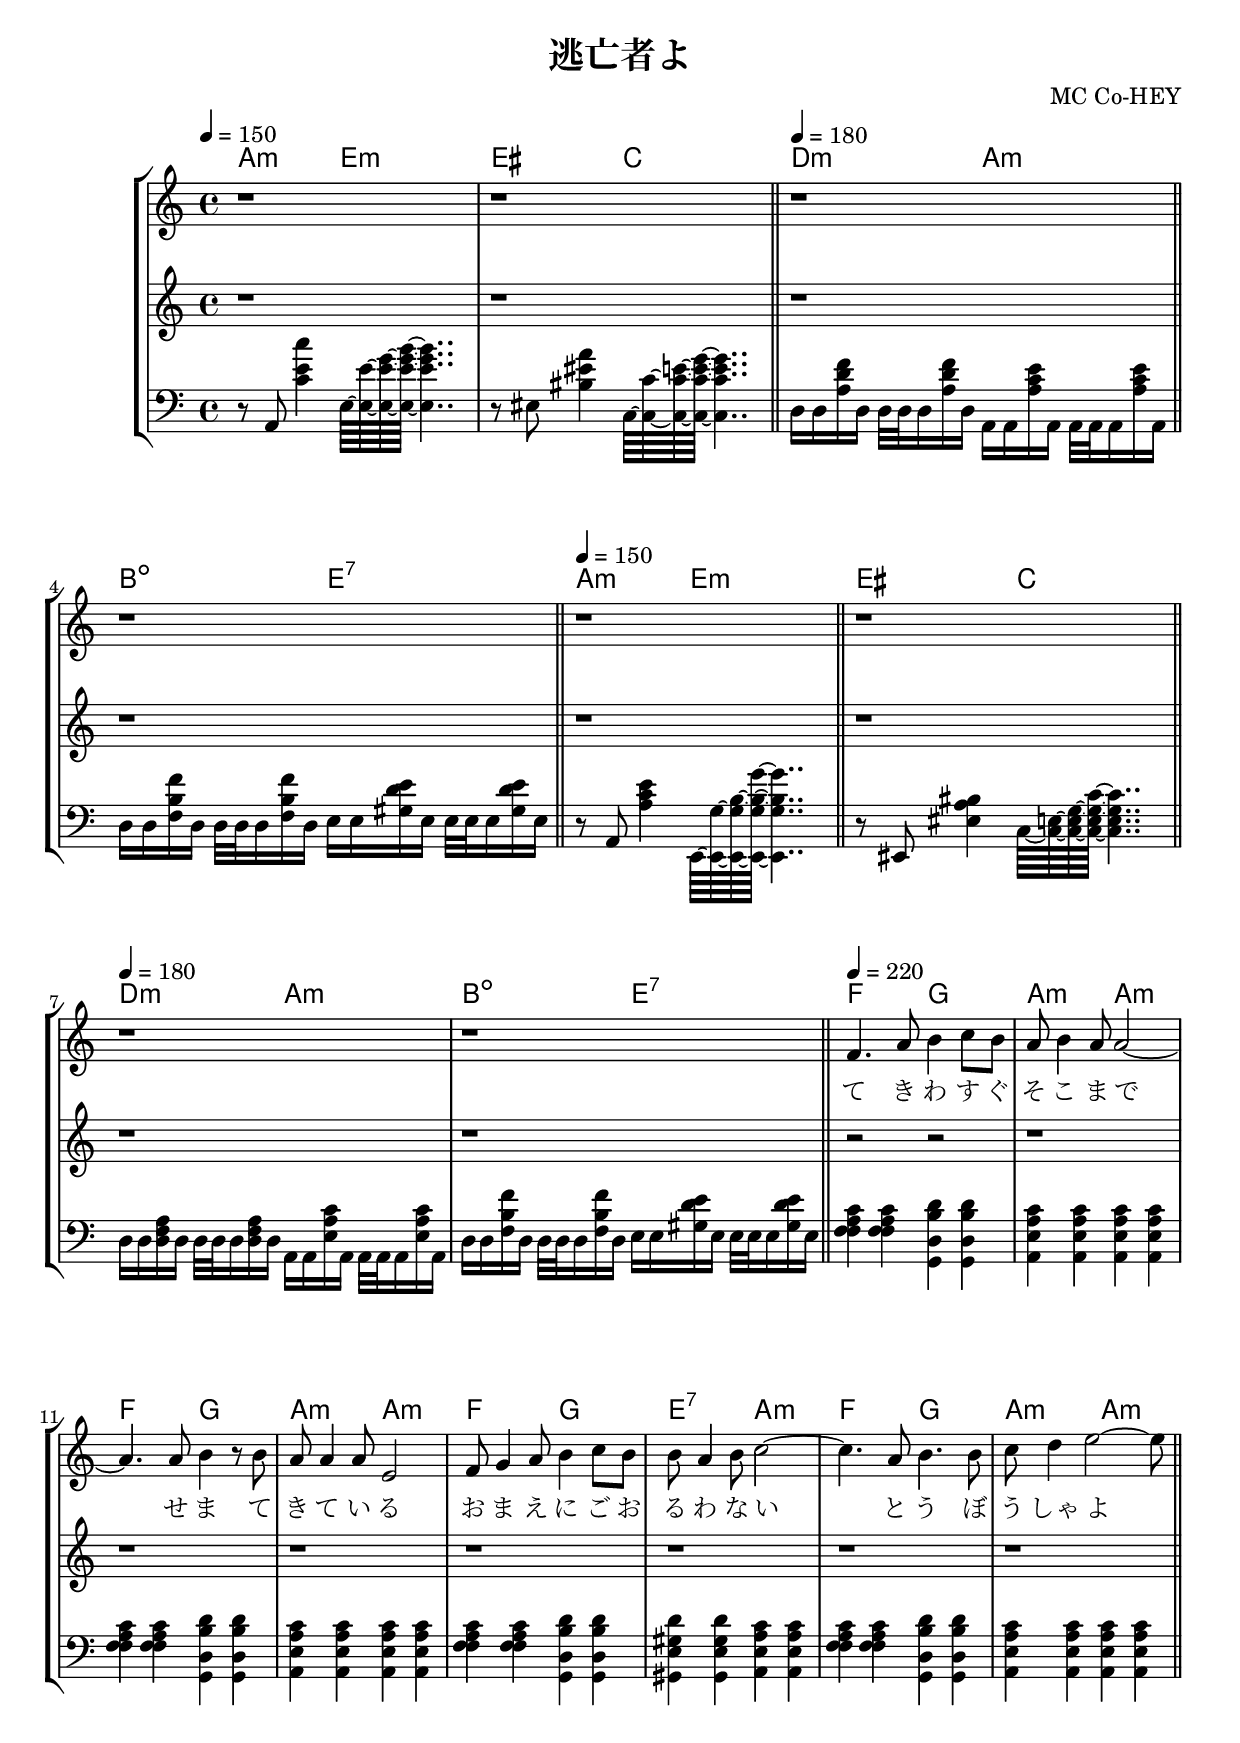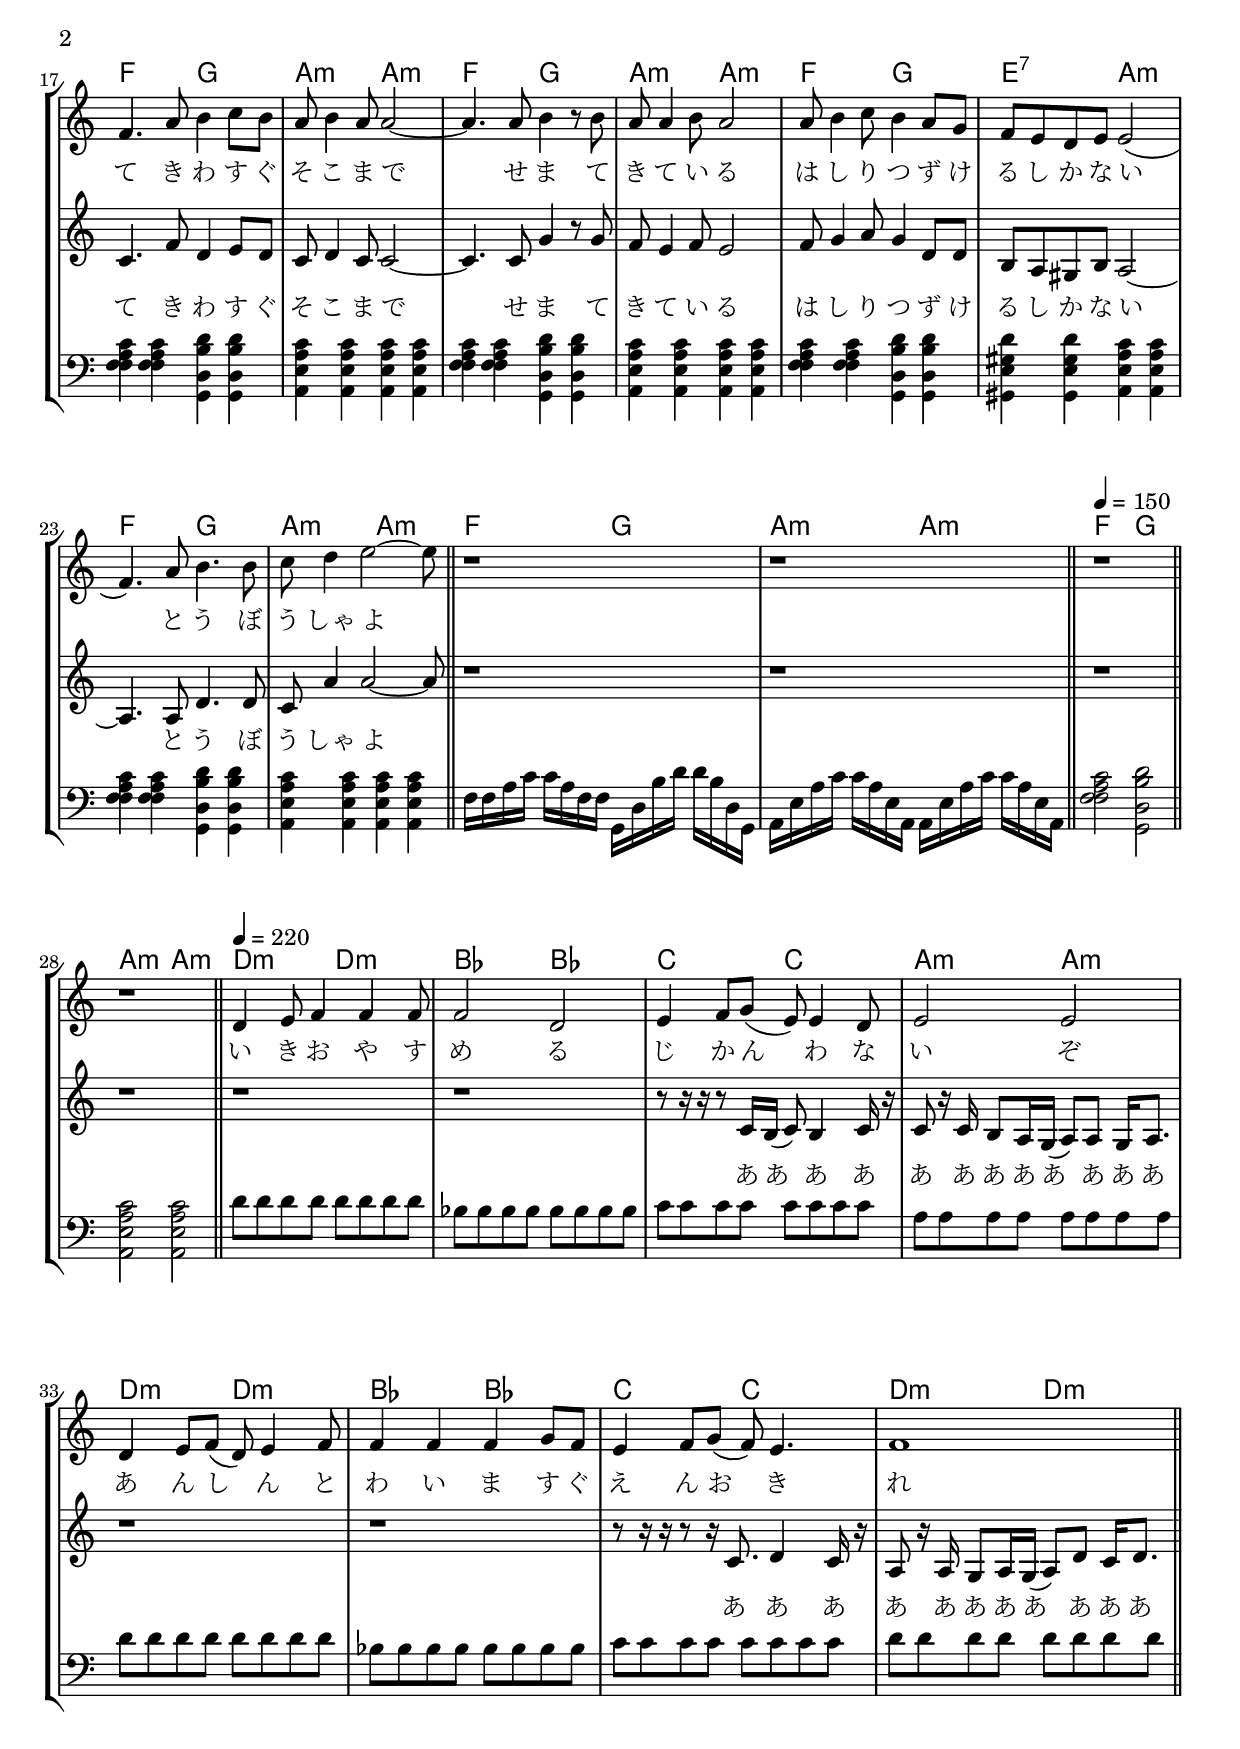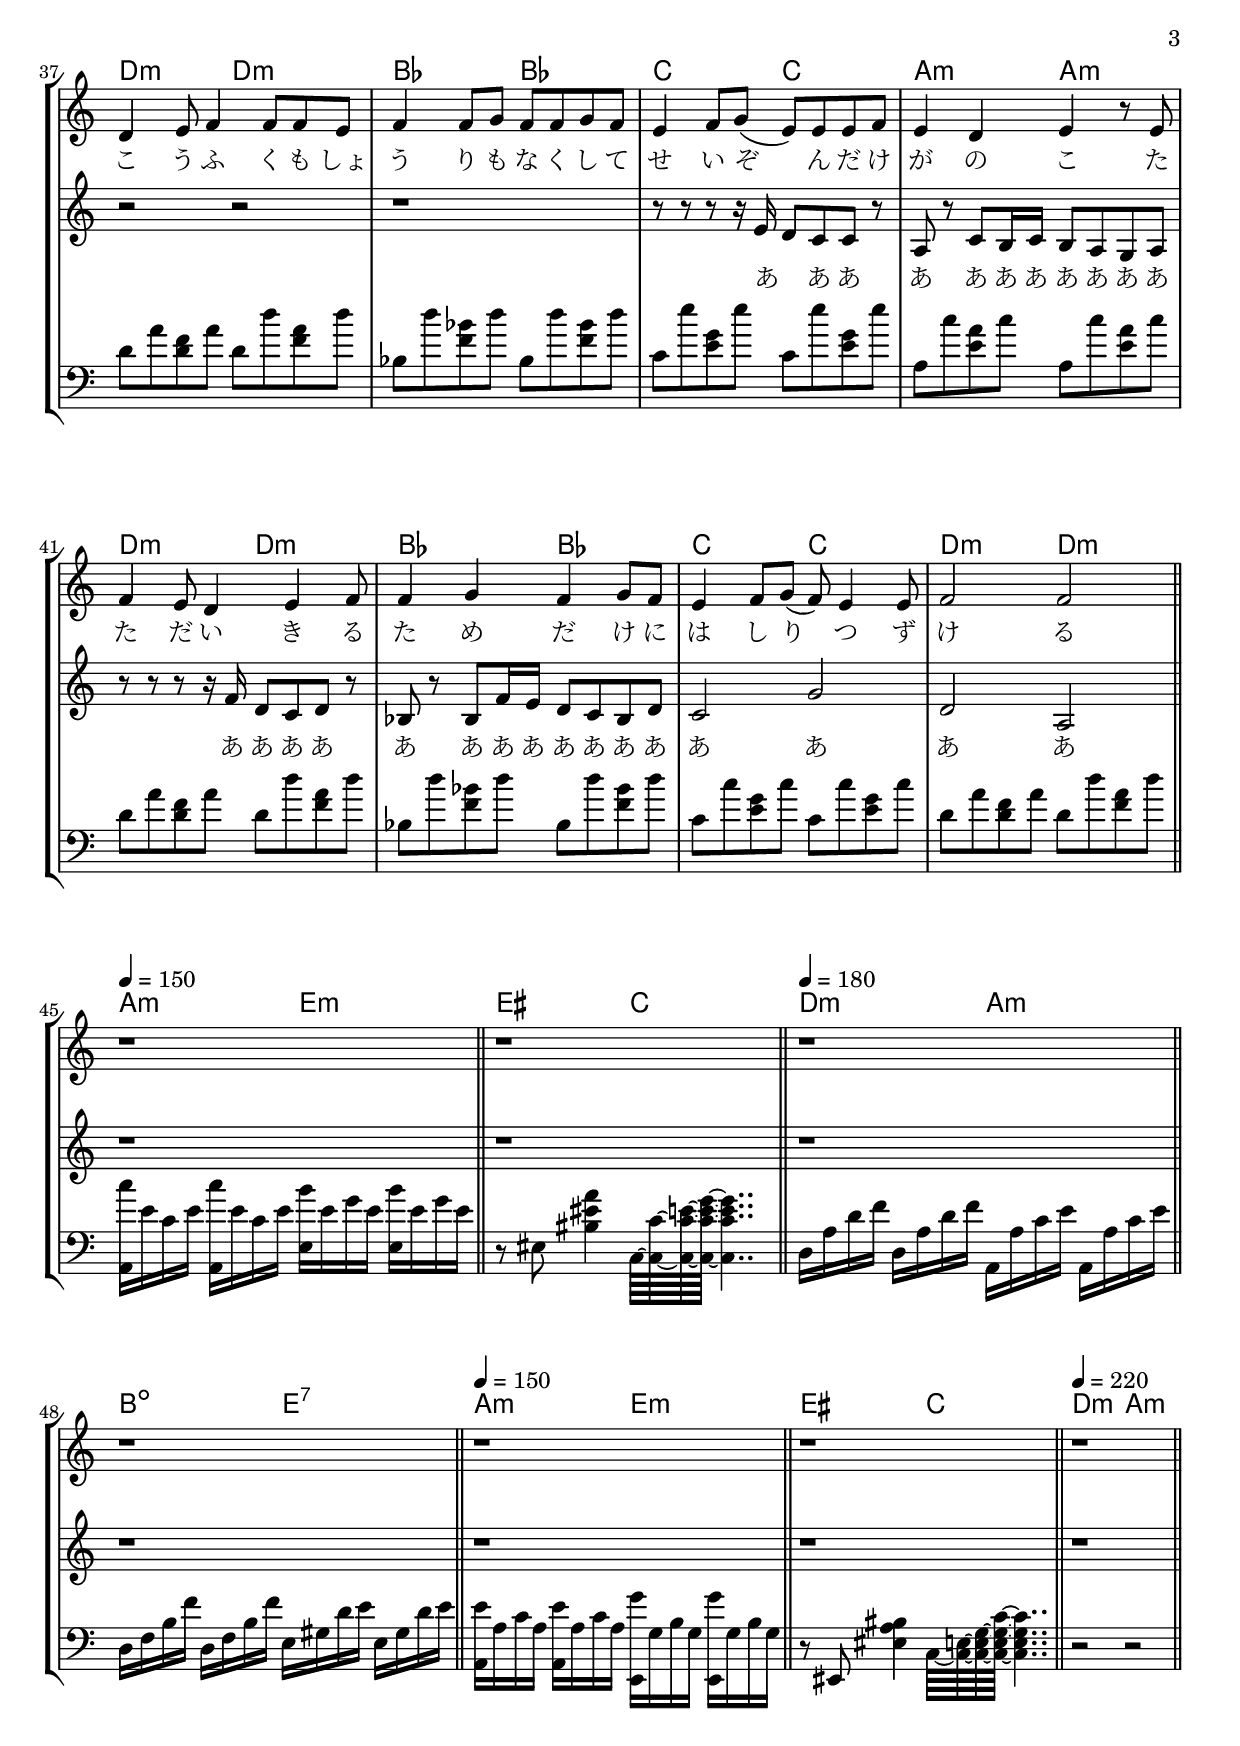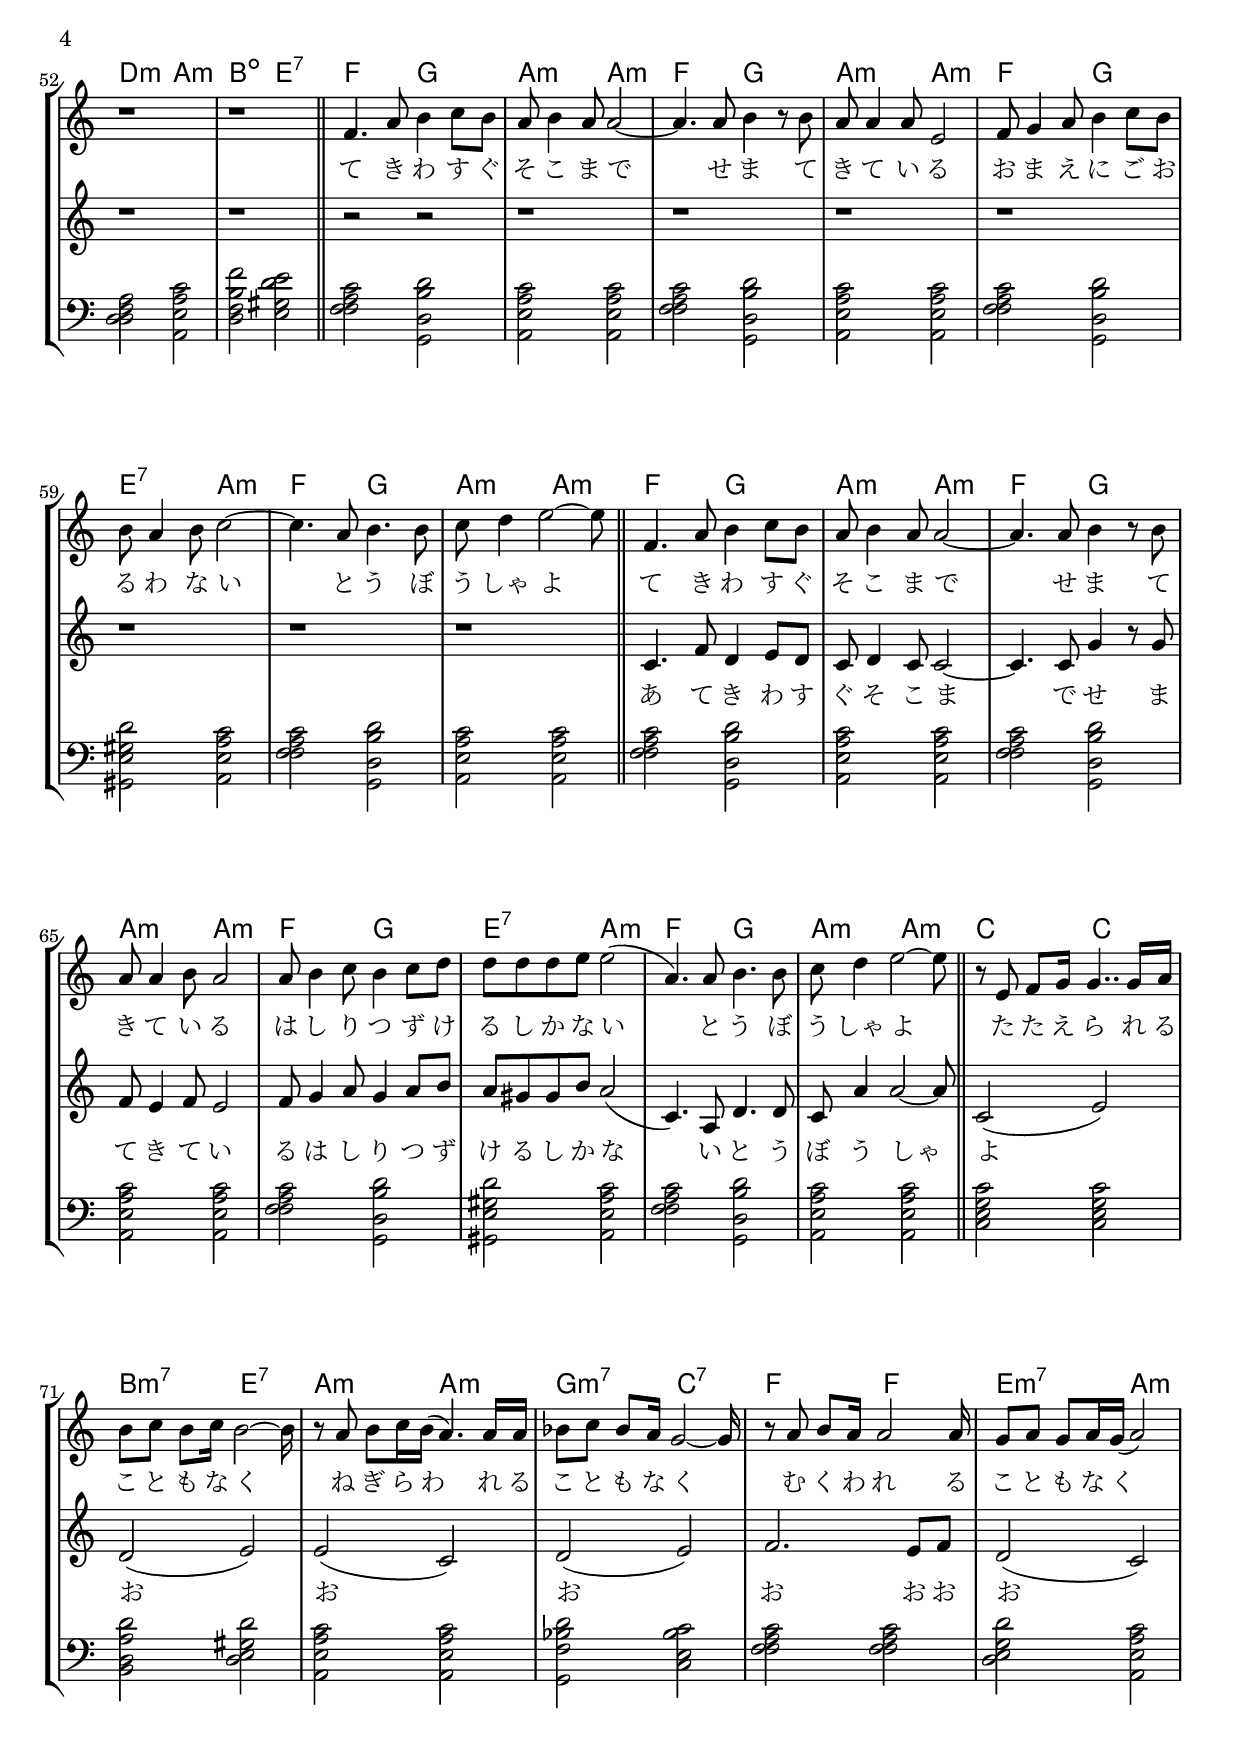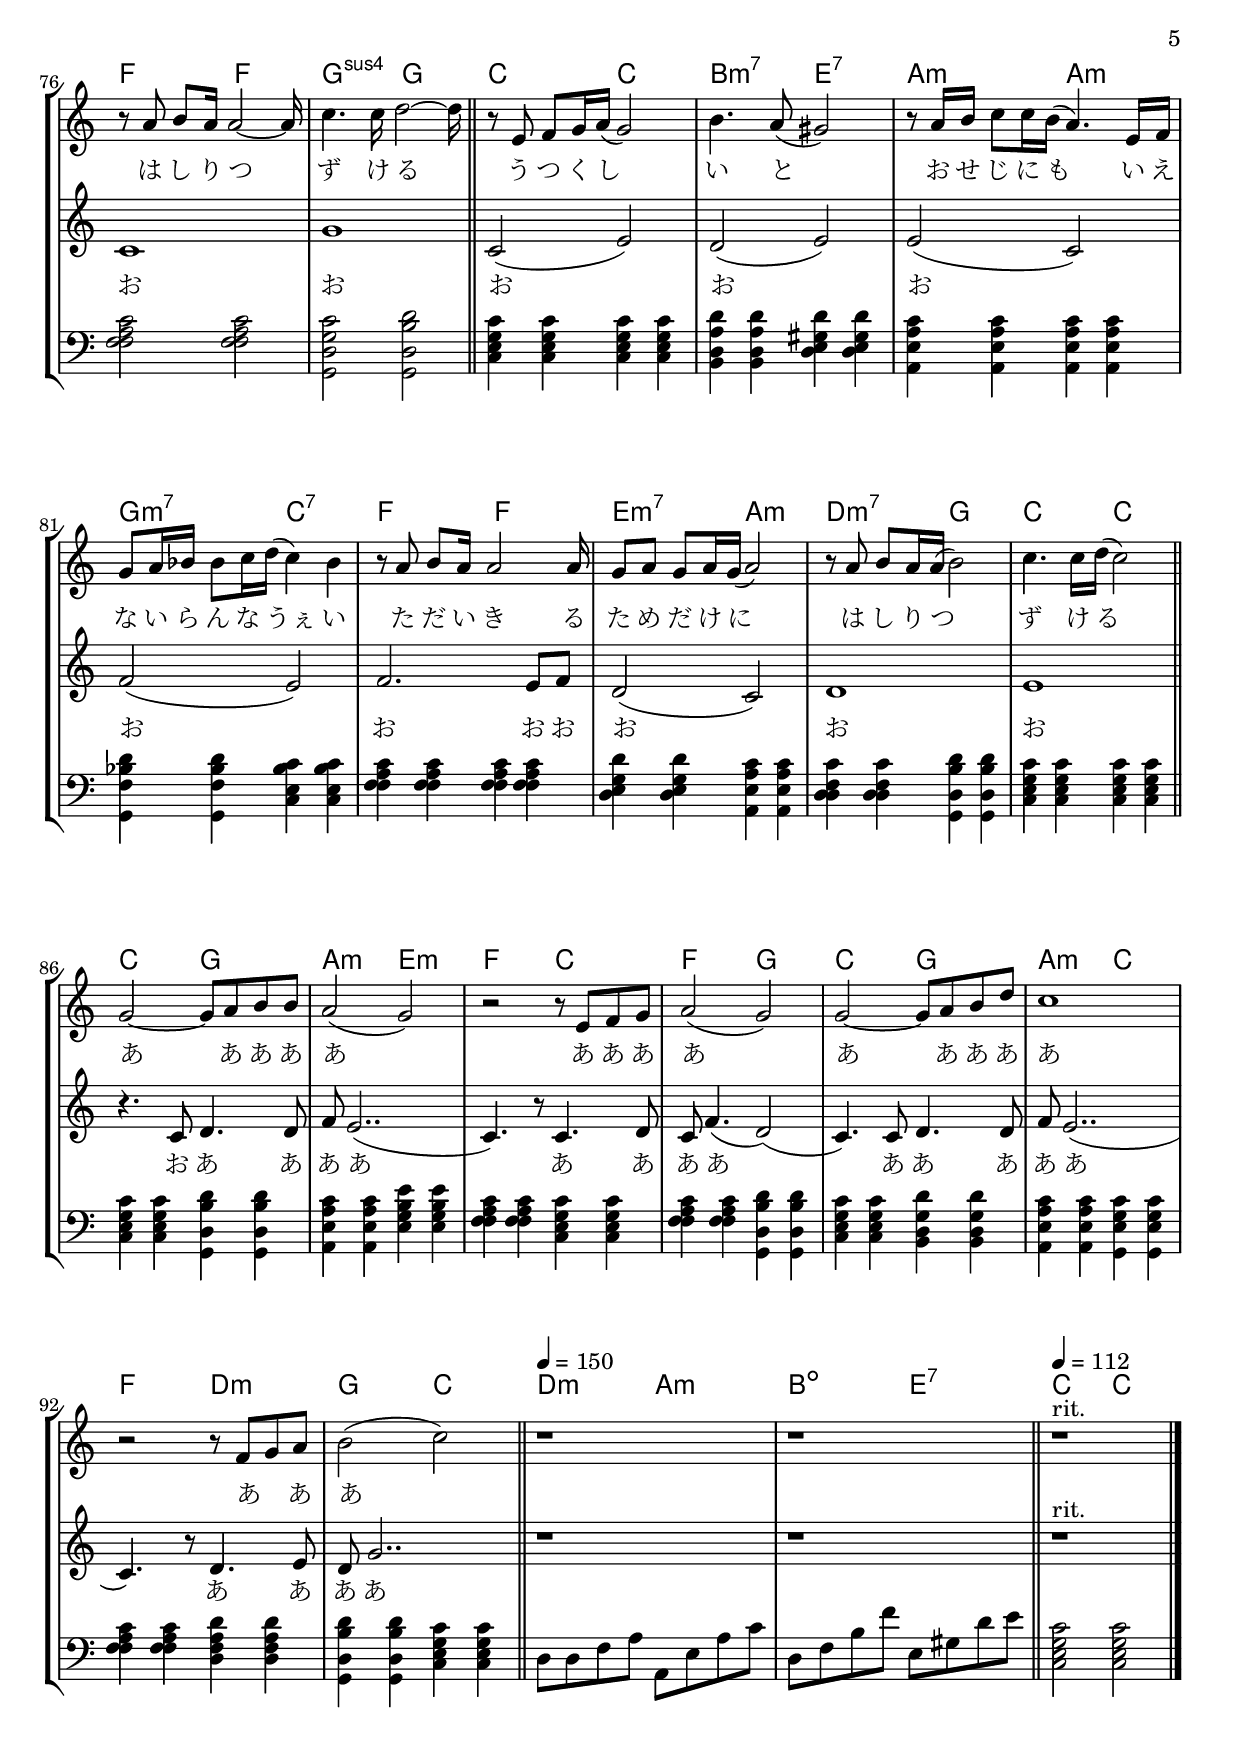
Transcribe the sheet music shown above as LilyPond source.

\version "2.12.1"

\header {
	title = \markup {逃亡者よ}
	composer = \markup \center-column {"MC Co-HEY"}
}

harmony = \chordmode {
	a2:m e:m eis c 

	d:m a:m 

	b:dim e:7 

	a:m e:m 

	eis c 

	d:m a:m b:dim e:7 

	f g a:m a:m f g a:m a:m f g e:7 a:m f g a:m a:m 

	f g a:m a:m f g a:m a:m f g e:7 a:m f g a:m a:m 

	f g a:m a:m 

	f g 

	a:m a:m 

	d:m d:m bes bes c c a:m a:m d:m d:m bes bes c c d:m d:m 

	d:m d:m bes bes c c a:m a:m d:m d:m bes bes c c d:m d:m 

	a:m e:m 

	eis c 

	d:m a:m 

	b:dim e:7 

	a:m e:m 

	eis c 

	d:m a:m 

	d:m a:m b:dim e:7 

	f g a:m a:m f g a:m a:m f g e:7 a:m f g a:m a:m 

	f g a:m a:m f g a:m a:m f g e:7 a:m f g a:m a:m 

	c c b:m7 e:7 a:m a:m g:min7 c:7 f f e:min7 a:m f f g:sus4 g 

	c c b:m7 e:7 a:m a:m g:min7 c:7 f f e:min7 a:m d:min7 g c c 

	c g a:m e:m f c f g c g a:m c f d:m g c 

	d:m a:m b:dim e:7 

	c c 
}

melody = {
	\key c \major
	\tempo 4 = 150
	r1 | r1   
	\tempo 4 = 180
	r1   
	r1   
	\tempo 4 = 150
	r1   
	r1   
	\tempo 4 = 180
	r1 | r1   
	\set Staff.midiInstrument = #"mmi0.38"
		\tempo 4 = 220
f'4.  a'8  b'4  c''8  b'8 
	a'8  b'4  a'8  a'2~ 
	a'4.  a'8  b'4  r8  b'8 
	a'8  a'4  a'8  e'2 
	f'8  g'4  a'8  b'4  c''8  b'8 
	b'8  a'4  b'8  c''2~ 
	c''4.  a'8  b'4.  b'8 
	c''8  d''4  e''2~e''8
	\set Staff.midiInstrument = #"mmi0.38"
	f'4.  a'8  b'4  c''8  b'8 
	a'8  b'4  a'8  a'2~ 
	a'4.  a'8  b'4  r8  b'8 
	a'8  a'4  b'8  a'2 
	a'8  b'4  c''8  b'4  a'8  g'8 
	f'8  e'8  d'8  e'8  e'2 
	(f'4.)  a'8  b'4.  b'8 
	c''8  d''4  e''2~e''8
	r1 | r1   
	\tempo 4 = 150
	r1   
	r1   
	\set Staff.midiInstrument = #"mmi0.38"
		\tempo 4 = 220
d'4  e'8  f'4  f'4  f'8 
	f'2  d'2 
	e'4  f'8  g'8  (e'8)  e'4  d'8 
	e'2  e'2 
	d'4  e'8  f'8  (d'8)  e'4  f'8 
	f'4  f'4  f'4  g'8  f'8 
	e'4  f'8  g'8  (f'8)  e'4. 
	f'1
	\set Staff.midiInstrument = #"mmi0.38"
	d'4  e'8  f'4  f'8  f'8  e'8 
	f'4  f'8  g'8  f'8  f'8  g'8  f'8 
	e'4  f'8  g'8  (e'8)  e'8  e'8  f'8 
	e'4  d'4  e'4  r8  e'8 
	f'4  e'8  d'4  e'4  f'8 
	f'4  g'4  f'4  g'8  f'8 
	e'4  f'8  g'8  (f'8)  e'4  e'8 
	f'2  f'2
	\tempo 4 = 150
	r1   
	r1   
	\tempo 4 = 180
	r1   
	r1   
	\tempo 4 = 150
	r1   
	r1   
	\tempo 4 = 220
	r1   
	r1 | r1   
	\set Staff.midiInstrument = #"mmi0.38"
	f'4.  a'8  b'4  c''8  b'8 
	a'8  b'4  a'8  a'2~ 
	a'4.  a'8  b'4  r8  b'8 
	a'8  a'4  a'8  e'2 
	f'8  g'4  a'8  b'4  c''8  b'8 
	b'8  a'4  b'8  c''2~ 
	c''4.  a'8  b'4.  b'8 
	c''8  d''4  e''2~e''8
	\set Staff.midiInstrument = #"mmi0.38"
	f'4.  a'8  b'4  c''8  b'8 
	a'8  b'4  a'8  a'2~ 
	a'4.  a'8  b'4  r8  b'8 
	a'8  a'4  b'8  a'2 
	a'8  b'4  c''8  b'4  c''8  d''8 
	d''8  d''8  d''8  e''8  e''2 
	(a'4.)  a'8  b'4.  b'8 
	c''8  d''4  e''2~e''8
	\set Staff.midiInstrument = #"mmi0.38"
	r8  e'8  f'8  g'16  g'4..  g'16  a'16 
	b'8  c''8  b'8  c''16  b'2~b'16 
	r8  a'8  b'8  c''16  b'16  (a'4.)  a'16  a'16 
	bes'8  c''8  bes'8  a'16  g'2~g'16 
	r8  a'8  b'8  a'16  a'2  a'16 
	g'8  a'8  g'8  a'16  g'16  (a'2) 
	r8  a'8  b'8  a'16  a'2~a'16 
	c''4.  c''16  d''2~d''16
	\set Staff.midiInstrument = #"mmi0.38"
	r8  e'8  f'8  g'16  a'16  (g'2) 
	b'4.  a'8  (gis'2) 
	r8  a'16  b'16  c''8  c''16  b'16  (a'4.)  e'16  f'16 
	g'8  a'16  bes'16  bes'8  c''16  d''16  (c''4)  bes'4 
	r8  a'8  b'8  a'16  a'2  a'16 
	g'8  a'8  g'8  a'16  g'16  (a'2) 
	r8  a'8  b'8  a'16  a'16  (b'2) 
	c''4.  c''16  d''16  (c''2)
	\set Staff.midiInstrument = #"Lead 1 (square)"
	g'2~g'8  a'8  b'8  b'8 
	a'2  (g'2) 
	r2  r8  e'8  f'8  g'8 
	a'2  (g'2) 
	g'2~g'8  a'8  b'8  d''8 
	c''1 
	r2~r8  f'8  g'8  a'8 
	b'2  (c''2)
	\tempo 4 = 150
	r1 | r1   
	\tempo 4 = 112
	r1^"rit." \bar "|."
}

words = \lyricmode {
	
	
	
	
	
	
	て  き  わ  す  ぐ  そ  こ  ま  で  せ  ま  て  き  て  い  る  お  ま  え  に  ご  お  る  わ  な  い  と  う  ぼ  う  しゃ  よ  
	て  き  わ  す  ぐ  そ  こ  ま  で  せ  ま  て  き  て  い  る  は  し  り  つ  ず  け  る  し  か  な  い  と  う  ぼ  う  しゃ  よ  
	
	
	
	い  き  お  や  す  め  る  じ  か  ん  わ  な  い  ぞ  あ  ん  し  ん  と  わ  い  ま  す  ぐ  え  ん  お  き  れ  
	こ  う  ふ  く  も  しょ  う  り  も  な  く  し  て  せ  い  ぞ  ん  だ  け  が  の  こ  た  た  だ  い  き  る  た  め  だ  け  に  は  し  り  つ  ず  け  る  
	
	
	
	
	
	
	
	
	て  き  わ  す  ぐ  そ  こ  ま  で  せ  ま  て  き  て  い  る  お  ま  え  に  ご  お  る  わ  な  い  と  う  ぼ  う  しゃ  よ  
	て  き  わ  す  ぐ  そ  こ  ま  で  せ  ま  て  き  て  い  る  は  し  り  つ  ず  け  る  し  か  な  い  と  う  ぼ  う  しゃ  よ  
	た  た  え  ら  れ  る  こ  と  も  な  く  ね  ぎ  ら  わ  れ  る  こ  と  も  な  く  む  く  わ  れ  る  こ  と  も  な  く  は  し  り  つ  ず  け  る  
	う  つ  く  し  い  と  お  せ  じ  に  も  い  え  な  い  ら  ん  な  うぇ  い  た  だ  い  き  る  た  め  だ  け  に  は  し  り  つ  ず  け  る  
	あ  あ  あ  あ  あ  あ  あ  あ  あ  あ  あ  あ  あ  あ  あ  あ  あ  あ  
	
	
}

secondmelody = {
	\key c \major
	\tempo 4 = 150
	r1 | r1   
	\tempo 4 = 180
	r1   
	r1   
	\tempo 4 = 150
	r1   
	r1   
	\tempo 4 = 180
	r1 | r1   
	\set Staff.midiInstrument = #"mmi0.38"
		\tempo 4 = 220
r2 r2 
	r1
	r1 r1 r1 r1 r1 r1 	\set Staff.midiInstrument = #"mmi0.38"
	c'4.  f'8  d'4  e'8  d'8 
	c'8  d'4  c'8  c'2~ 
	c'4.  c'8  g'4  r8  g'8 
	f'8  e'4  f'8  e'2 
	f'8  g'4  a'8  g'4  d'8  d'8 
	b8  a8  gis8  b8  a2~ 
	a4.  a8  d'4.  d'8 
	c'8  a'4  a'2~a'8
	r1 | r1   
	\tempo 4 = 150
	r1   
	r1   
	\set Staff.midiInstrument = #"Electric Guitar (clean)"
		\tempo 4 = 220
r1 
	r1 
	r8  r16  r16  r8  c'16  b16  (c'8)  b4  c'16  r16 
	c'8  r16  c'16  b8  a16  g16  (a8)  a8  g16  a8. 
	r1 
	r1 
	r8  r16  r16  r8  r16  c'8.  d'4  c'16  r16 
	a8  r16  a16  g8  a16  g16  (a8)  d'8  c'16  d'8.
	\set Staff.midiInstrument = #"Electric Grand"
	r2  r2~ 
	r1 
	 r8  r8  r8  r16  e'16  d'8  c'8  c'8  r8 
	a8  r8  c'8  b16  c'16  b8  a8  g8  a8 
	r8  r8  r8  r16  f'16  d'8  c'8  d'8  r8 
	bes8  r8  bes8  f'16  e'16  d'8  c'8  bes8  d'8 
	c'2  g'2 
	d'2  a2
	\tempo 4 = 150
	r1   
	r1   
	\tempo 4 = 180
	r1   
	r1   
	\tempo 4 = 150
	r1   
	r1   
	\tempo 4 = 220
	r1   
	r1 | r1   
	\set Staff.midiInstrument = #"mmi0.38"
	r2 r2 
	r1
	r1 r1 r1 r1 r1 r1 	\set Staff.midiInstrument = #"mmi0.38"
	c'4.  f'8  d'4  e'8  d'8 
	c'8  d'4  c'8  c'2~ 
	c'4.  c'8  g'4  r8  g'8 
	f'8  e'4  f'8  e'2 
	f'8  g'4  a'8  g'4  a'8  b'8 
	a'8  gis'8  gis'8  b'8  a'2 
	(c'4.)  a8  d'4.  d'8 
	c'8  a'4  a'2~a'8
	\set Staff.midiInstrument = #"Voice Oohs"
	c'2  (e'2) 
	d'2  (e'2) 
	e'2  (c'2) 
	d'2  (e'2) 
	f'2.  e'8  f'8 
	d'2  (c'2) 
	c'1 
	g'1
	\set Staff.midiInstrument = #"Voice Oohs"
	c'2  (e'2) 
	d'2  (e'2) 
	e'2  (c'2) 
	f'2  (e'2) 
	f'2.  e'8  f'8 
	d'2  (c'2) 
	d'1 
	e'1
	\set Staff.midiInstrument = #"Lead 1 (square)"
	r4. c'8  d'4.  d'8 
	f'8  e'2.. 
	(c'4.)  r8  c'4.  d'8 
	c'8  f'4.  (d'2) 
	(c'4.)  c'8  d'4.  d'8 
	f'8  e'2.. 
	(c'4.)  r8  d'4.  e'8 
	d'8  g'2..
	\tempo 4 = 150
	r1 | r1   
	\tempo 4 = 112
	r1^"rit." \bar "|."
}

secondwords = \lyricmode {
	
	
	
	
	
	
	
	て  き  わ  す  ぐ  そ  こ  ま  で  せ  ま  て  き  て  い  る  は  し  り  つ  ず  け  る  し  か  な  い  と  う  ぼ  う  しゃ  よ  
	
	
	
	あ  あ  あ  あ  あ  あ  あ  あ  あ  あ  あ  あ  あ  あ  あ  あ  あ  あ  あ  あ  あ  あ  あ  
	あ  あ  あ  あ  あ  あ  あ  あ  あ  あ  あ  あ  あ  あ  あ  あ  あ  あ  あ  あ  あ  あ  あ  あ  あ  あ  あ  あ  
	
	
	
	
	
	
	
	
	
	て  き  わ  す  ぐ  そ  こ  ま  で  せ  ま  て  き  て  い  る  は  し  り  つ  ず  け  る  し  か  な  い  と  う  ぼ  う  しゃ  よ  
	お  お  お  お  お  お  お  お  お  お  
	お  お  お  お  お  お  お  お  お  お  
	あ  あ  あ  あ  あ  あ  あ  あ  あ  あ  あ  あ  あ  あ  あ  あ  あ  あ  
	
	
}

tempochange = {
	\tempo 4 = 150
	r1 | r1 \bar "||"
	\tempo 4 = 180
	r1 \bar "||"
	\tempo 4 = 180
	r1 \bar "||"
	\tempo 4 = 150
	r1 \bar "||"
	\tempo 4 = 150
	r1 \bar "||"
	\tempo 4 = 180
	r1 | r1 \bar "||"
	\tempo 4 = 220
	r1 | r1 | r1 | r1 | r1 | r1 | r1 | r1 \bar "||"
	\tempo 4 = 220
	r1 | r1 | r1 | r1 | r1 | r1 | r1 | r1 \bar "||"
	\tempo 4 = 220
	r1 | r1 \bar "||"
	\tempo 4 = 150
	r1 \bar "||"
	\tempo 4 = 150
	r1 \bar "||"
	\tempo 4 = 220
	r1 | r1 | r1 | r1 | r1 | r1 | r1 | r1 \bar "||"
	\tempo 4 = 220
	r1 | r1 | r1 | r1 | r1 | r1 | r1 | r1 \bar "||"
	\tempo 4 = 150
	r1 \bar "||"
	\tempo 4 = 150
	r1 \bar "||"
	\tempo 4 = 180
	r1 \bar "||"
	\tempo 4 = 180
	r1 \bar "||"
	\tempo 4 = 150
	r1 \bar "||"
	\tempo 4 = 150
	r1 \bar "||"
	\tempo 4 = 220
	r1 \bar "||"
	\tempo 4 = 220
	r1 | r1 \bar "||"
	\tempo 4 = 220
	r1 | r1 | r1 | r1 | r1 | r1 | r1 | r1 \bar "||"
	\tempo 4 = 220
	r1 | r1 | r1 | r1 | r1 | r1 | r1 | r1 \bar "||"
	\tempo 4 = 220
	r1 | r1 | r1 | r1 | r1 | r1 | r1 | r1 \bar "||"
	\tempo 4 = 220
	r1 | r1 | r1 | r1 | r1 | r1 | r1 | r1 \bar "||"
	\tempo 4 = 220
	r1 | r1 | r1 | r1 | r1 | r1 | r1 | r1 \bar "||"
	\tempo 4 = 150
	r1 | r1 \bar "||"
	\tempo 4 = 112
	\tempo 4 = 84 r2 \tempo 4 = 74 r2 \bar "|."
}

mainacc = {
	\clef bass
	\set Staff.midiInstrument = #"Electric Piano 1"
	\key c \major
	\tempo 4 = 150
	r8 a,8 <e' c' c''>4
	e64~ <e~ e'~> <e~ e'~ g'~> <e e' g' b'>~ <e e' g' b'>4..
	r8 eis8 <bis eis' a'>4
	c64~ <c~ c'~> <c~ c'~ e'~> <c c' e' g'>~ <c c' e' g'>4..
	\bar "||"

	\set Staff.midiInstrument = #"Electric Piano 1"
	\tempo 4 = 180
	d16 d16 <a d' f'>16 d16   d32 d32 d16 <a d' f'>16 d16
	a,16 a,16 <a c' e'>16 a,16   a,32 a,32 a,16 <a c' e'>16 a,16
	\bar "||"

	\set Staff.midiInstrument = #"Electric Piano 1"
	d16 d16 <f b f'>16 d16   d32 d32 d16 <f b f'>16 d16
	e16 e16 <gis d' e'>16 e16   e32 e32 e16 <gis d' e'>16 e16
	\bar "||"

	\set Staff.midiInstrument = #"Electric Piano 1"
	\tempo 4 = 150
	r8 a,8 <a c' e'>4
	e,64~ <e,~ g~> <e,~ g~ b~> <e, g b g'>~ <e, g b g'>4..
	\bar "||"

	\set Staff.midiInstrument = #"Electric Piano 1"
	r8 eis,8 <eis a bis>4
	c64~ <c~ e~> <c~ e~ g~> <c e g c'>~ <c e g c'>4..
	\bar "||"

	\set Staff.midiInstrument = #"Electric Grand"
	\tempo 4 = 180
	d16 d16 <d f a>16 d16   d32 d32 d16 <d f a>16 d16
	a,16 a,16 <e a c'>16 a,16   a,32 a,32 a,16 <e a c'>16 a,16
	d16 d16 <f b f'>16 d16   d32 d32 d16 <f b f'>16 d16
	e16 e16 <gis d' e'>16 e16   e32 e32 e16 <gis d' e'>16 e16
	\bar "||"

	\set Staff.midiInstrument = #"Electric Grand"
	\tempo 4 = 220
	<f f a c'>4 <f f a c'>4
	<g, d b d'>4 <g, d b d'>4
	<a, e a c'>4 <a, e a c'>4
	<a, e a c'>4 <a, e a c'>4
	<f f a c'>4 <f f a c'>4
	<g, d b d'>4 <g, d b d'>4
	<a, e a c'>4 <a, e a c'>4
	<a, e a c'>4 <a, e a c'>4
	<f f a c'>4 <f f a c'>4
	<g, d b d'>4 <g, d b d'>4
	<gis, e gis d'>4 <gis, e gis d'>4
	<a, e a c'>4 <a, e a c'>4
	<f f a c'>4 <f f a c'>4
	<g, d b d'>4 <g, d b d'>4
	<a, e a c'>4 <a, e a c'>4
	<a, e a c'>4 <a, e a c'>4
	\bar "||"

	\set Staff.midiInstrument = #"Electric Grand"
	<f f a c'>4 <f f a c'>4
	<g, d b d'>4 <g, d b d'>4
	<a, e a c'>4 <a, e a c'>4
	<a, e a c'>4 <a, e a c'>4
	<f f a c'>4 <f f a c'>4
	<g, d b d'>4 <g, d b d'>4
	<a, e a c'>4 <a, e a c'>4
	<a, e a c'>4 <a, e a c'>4
	<f f a c'>4 <f f a c'>4
	<g, d b d'>4 <g, d b d'>4
	<gis, e gis d'>4 <gis, e gis d'>4
	<a, e a c'>4 <a, e a c'>4
	<f f a c'>4 <f f a c'>4
	<g, d b d'>4 <g, d b d'>4
	<a, e a c'>4 <a, e a c'>4
	<a, e a c'>4 <a, e a c'>4
	\bar "||"

	\set Staff.midiInstrument = #"Electric Grand"
	f16 f a c' c' a f f
	g,16 d b d' d' b d g,
	a,16 e a c' c' a e a,
	a,16 e a c' c' a e a,
	\bar "||"

	\set Staff.midiInstrument = #"Breath Noise"
	\tempo 4 = 150
	<f f a c'>2
	<g, d b d'>2
	\bar "||"

	\set Staff.midiInstrument = #"Breath Noise"
	<a, e a c'>2
	<a, e a c'>2
	\bar "||"

	\set Staff.midiInstrument = #"Electric Guitar (muted)"
	\tempo 4 = 220
	d'8 d'8 d'8 d'8
	d'8 d'8 d'8 d'8
	bes8 bes8 bes8 bes8
	bes8 bes8 bes8 bes8
	c'8 c'8 c'8 c'8
	c'8 c'8 c'8 c'8
	a8 a8 a8 a8
	a8 a8 a8 a8
	d'8 d'8 d'8 d'8
	d'8 d'8 d'8 d'8
	bes8 bes8 bes8 bes8
	bes8 bes8 bes8 bes8
	c'8 c'8 c'8 c'8
	c'8 c'8 c'8 c'8
	d'8 d'8 d'8 d'8
	d'8 d'8 d'8 d'8
	\bar "||"

	\set Staff.midiInstrument = #"Electric Guitar (muted)"
	d'8 a' <d' f'> a'
	d'8 d'' <f' a'> d''
	bes8 d'' <f' bes'> d''
	bes8 d'' <f' bes'> d''
	c'8 e'' <e' g'> e''
	c'8 e'' <e' g'> e''
	a8 c'' <e' a'> c''
	a8 c'' <e' a'> c''
	d'8 a' <d' f'> a'
	d'8 d'' <f' a'> d''
	bes8 d'' <f' bes'> d''
	bes8 d'' <f' bes'> d''
	c'8 c'' <e' g'> c''
	c'8 c'' <e' g'> c''
	d'8 a' <d' f'> a'
	d'8 d'' <f' a'> d''
	\bar "||"

	\set Staff.midiInstrument = #"Honky-tonk"
	\tempo 4 = 150
	<a, c''>16 e' c' e' <a, c''> e' c' e'
	<e b'>16 e' g' e' <e b'> e' g' e'
	\bar "||"

	\set Staff.midiInstrument = #"Electric Grand"
	r8 eis8 <bis eis' a'>4
	c64~ <c~ c'~> <c~ c'~ e'~> <c c' e' g'>~ <c c' e' g'>4..
	\bar "||"

	\set Staff.midiInstrument = #"Electric Grand"
	\tempo 4 = 180
	d16 a d' f' d a d' f'
	a,16 a c' e' a, a c' e'
	\bar "||"

	\set Staff.midiInstrument = #"Electric Grand"
	d16 f b f' d f b f'
	e16 gis d' e' e gis d' e'
	\bar "||"

	\set Staff.midiInstrument = #"Honky-tonk"
	\tempo 4 = 150
	<a, e'>16 a c' a <a, e'> a c' a
	<e, g'>16 g b g <e, g'> g b g
	\bar "||"

	\set Staff.midiInstrument = #"Electric Grand"
	r8 eis,8 <eis a bis>4
	c64~ <c~ e~> <c~ e~ g~> <c e g c'>~ <c e g c'>4..
	\bar "||"

	\set Staff.midiInstrument = #"Electric Grand"
	\tempo 4 = 220
	r2
	r2
	\bar "||"

	\set Staff.midiInstrument = #"Tremolo Strings"
	<d d f a>2
	<a, e a c'>2
	<d f b f'>2
	<e gis d' e'>2
	\bar "||"

	\set Staff.midiInstrument = #"Tremolo Strings"
	<f f a c'>2
	<g, d b d'>2
	<a, e a c'>2
	<a, e a c'>2
	<f f a c'>2
	<g, d b d'>2
	<a, e a c'>2
	<a, e a c'>2
	<f f a c'>2
	<g, d b d'>2
	<gis, e gis d'>2
	<a, e a c'>2
	<f f a c'>2
	<g, d b d'>2
	<a, e a c'>2
	<a, e a c'>2
	\bar "||"

	\set Staff.midiInstrument = #"Tremolo Strings"
	<f f a c'>2
	<g, d b d'>2
	<a, e a c'>2
	<a, e a c'>2
	<f f a c'>2
	<g, d b d'>2
	<a, e a c'>2
	<a, e a c'>2
	<f f a c'>2
	<g, d b d'>2
	<gis, e gis d'>2
	<a, e a c'>2
	<f f a c'>2
	<g, d b d'>2
	<a, e a c'>2
	<a, e a c'>2
	\bar "||"

	\set Staff.midiInstrument = #"Acoustic Guitar (steel)"
	<c e g c'>2
	<c e g c'>2
	<b, d a d'>2
	<e d gis d'>2
	<a, e a c'>2
	<a, e a c'>2
	<g, f bes d'>2
	<c e bes c'>2
	<f f a c'>2
	<f f a c'>2
	<e d g d'>2
	<a, e a c'>2
	<f f a c'>2
	<f f a c'>2
	<g, d g c'>2
	<g, d b d'>2
	\bar "||"

	\set Staff.midiInstrument = #"Acoustic Guitar (steel)"
	<c e g c'>4 <c e g c'>4
	<c e g c'>4 <c e g c'>4
	<b, d a d'>4 <b, d a d'>4
	<e d gis d'>4 <e d gis d'>4
	<a, e a c'>4 <a, e a c'>4
	<a, e a c'>4 <a, e a c'>4
	<g, f bes d'>4 <g, f bes d'>4
	<c e bes c'>4 <c e bes c'>4
	<f f a c'>4 <f f a c'>4
	<f f a c'>4 <f f a c'>4
	<e d g d'>4 <e d g d'>4
	<a, e a c'>4 <a, e a c'>4
	<d d f c'>4 <d d f c'>4
	<g, d b d'>4 <g, d b d'>4
	<c e g c'>4 <c e g c'>4
	<c e g c'>4 <c e g c'>4
	\bar "||"

	\set Staff.midiInstrument = #"Acoustic Guitar (steel)"
	<c e g c'>4 <c e g c'>4
	<g, d b d'>4 <g, d b d'>4
	<a, e a c'>4 <a, e a c'>4
	<e g b e'>4 <e g b e'>4
	<f f a c'>4 <f f a c'>4
	<c e g c'>4 <c e g c'>4
	<f f a c'>4 <f f a c'>4
	<g, d b d'>4 <g, d b d'>4
	<c e g c'>4 <c e g c'>4
	<b, d g d'>4 <b, d g d'>4
	<a, e a c'>4 <a, e a c'>4
	<g, e g c'>4 <g, e g c'>4
	<f f a c'>4 <f f a c'>4
	<d f a d'>4 <d f a d'>4
	<g, d b d'>4 <g, d b d'>4
	<c e g c'>4 <c e g c'>4
	\bar "||"

	\set Staff.midiInstrument = #"Acoustic Guitar (steel)"
	\tempo 4 = 150
	d8 d8 f8 a8
	a,8 e8 a8 c'8
	d8 f8 b8 f'8
	e8 gis8 d'8 e'8
	\bar "||"

	\set Staff.midiInstrument = #"Acoustic Guitar (steel)"
	\tempo 4 = 112
	<c e g c'>2
	<c e g c'>2
	\bar "|."
}

subacc = {
	\clef bass
	\set Staff.midiInstrument = #"Percussive Organ"
	\key c \major
	\tempo 4 = 150
	a,4.a,8
	e4.e8
	eis4.eis8
	c4.c8
	\bar "||"

	\set Staff.midiInstrument = #"Brass Section"
	\tempo 4 = 180
	d4.d8
	a,4.a,8
	\bar "||"

	\set Staff.midiInstrument = #"Brass Section"
	d4.d8
	e4.e8
	\bar "||"

	\set Staff.midiInstrument = #"Percussive Organ"
	\tempo 4 = 150
	a,4.a,8
	e,4.e,8
	\bar "||"

	\set Staff.midiInstrument = #"Percussive Organ"
	eis,4.eis,8
	c4.c8
	\bar "||"

	\set Staff.midiInstrument = #"Brass Section"
	\tempo 4 = 180
	d4.d8
	a,4.a,8
	d4.d8
	e4.e8
	\bar "||"

	\set Staff.midiInstrument = #"Percussive Organ"
	\tempo 4 = 220
	f16 f a c' f f a c'
	g,16 d b d' g, d b d'
	a,16 e a c' a, e a c'
	a,16 e a c' a, e a c'
	f16 f a c' f f a c'
	g,16 d b d' g, d b d'
	a,16 e a c' a, e a c'
	a,16 e a c' a, e a c'
	f16 f a c' f f a c'
	g,16 d b d' g, d b d'
	gis,16 e gis d' gis, e gis d'
	a,16 e a c' a, e a c'
	f16 f a c' f f a c'
	g,16 d b d' g, d b d'
	a,16 e a c' a, e a c'
	a,16 e a c' a, e a c'
	\bar "||"

	\set Staff.midiInstrument = #"Percussive Organ"
	f16 f a c' c' a f f
	g,16 d b d' d' b d g,
	a,16 e a c' c' a e a,
	a,16 e a c' c' a e a,
	f16 f a c' c' a f f
	g,16 d b d' d' b d g,
	a,16 e a c' c' a e a,
	a,16 e a c' c' a e a,
	f16 f a c' c' a f f
	g,16 d b d' d' b d g,
	gis,16 e gis d' d' gis e gis,
	a,16 e a c' c' a e a,
	f16 f a c' c' a f f
	g,16 d b d' d' b d g,
	a,16 e a c' c' a e a,
	a,16 e a c' c' a e a,
	\bar "||"

	\set Staff.midiInstrument = #"Percussive Organ"
	<f f a c'>4 <f f a c'>4
	<g, d b d'>4 <g, d b d'>4
	<a, e a c'>4 <a, e a c'>4
	<a, e a c'>4 <a, e a c'>4
	\bar "||"

	\set Staff.midiInstrument = #"Acoustic grand"
	\tempo 4 = 150
	r2
	r2
	\bar "||"

	\set Staff.midiInstrument = #"Breath Noise"
	<a, e a c'>2
	<a, e a c'>2
	\bar "||"

	\set Staff.midiInstrument = #"Choir Aahs"
	\tempo 4 = 220
	<d' d' f' a'>4 <d' d' f' a'>4
	<d' f' a' d''>4 <d' f' a' d''>4
	<bes f' bes' d''>4 <bes f' bes' d''>4
	<bes f' bes' d''>4 <bes f' bes' d''>4
	<c' e' g' e''>4 <c' e' g' e''>4
	<c' e' g' e''>4 <c' e' g' e''>4
	<a e' a' c''>4 <a e' a' c''>4
	<a e' a' c''>4 <a e' a' c''>4
	<d' d' f' a'>4 <d' d' f' a'>4
	<d' f' a' d''>4 <d' f' a' d''>4
	<bes f' bes' d''>4 <bes f' bes' d''>4
	<bes f' bes' d''>4 <bes f' bes' d''>4
	<c' e' g' c''>4 <c' e' g' c''>4
	<c' e' g' c''>4 <c' e' g' c''>4
	<d' d' f' a'>4 <d' d' f' a'>4
	<d' f' a' d''>4 <d' f' a' d''>4
	\bar "||"

	\set Staff.midiInstrument = #"Choir Aahs"
	<d' d' f' a'>4 <d' d' f' a'>4
	<d' f' a' d''>4 <d' f' a' d''>4
	<bes f' bes' d''>4 <bes f' bes' d''>4
	<bes f' bes' d''>4 <bes f' bes' d''>4
	<c' e' g' e''>4 <c' e' g' e''>4
	<c' e' g' e''>4 <c' e' g' e''>4
	<a e' a' c''>4 <a e' a' c''>4
	<a e' a' c''>4 <a e' a' c''>4
	<d' d' f' a'>4 <d' d' f' a'>4
	<d' f' a' d''>4 <d' f' a' d''>4
	<bes f' bes' d''>4 <bes f' bes' d''>4
	<bes f' bes' d''>4 <bes f' bes' d''>4
	<c' e' g' c''>4 <c' e' g' c''>4
	<c' e' g' c''>4 <c' e' g' c''>4
	<d' d' f' a'>4 <d' d' f' a'>4
	<d' f' a' d''>4 <d' f' a' d''>4
	\bar "||"

	\set Staff.midiInstrument = #"Cello"
	\tempo 4 = 150
	a,4 r4
	e4 r4
	\bar "||"

	\set Staff.midiInstrument = #"Cello"
	<eis bis eis' a'>2
	<c c' e' g'>2
	\bar "||"

	\set Staff.midiInstrument = #"Violin"
	\tempo 4 = 180
	<d a d' f'>2
	<a, a c' e'>2
	\bar "||"

	\set Staff.midiInstrument = #"Violin"
	<d f b f'>2
	<e gis d' e'>2
	\bar "||"

	\set Staff.midiInstrument = #"Cello"
	\tempo 4 = 150
	a,4 r4
	e,4 r4
	\bar "||"

	\set Staff.midiInstrument = #"Cello"
	<eis, eis a bis>2
	<c e g c'>2
	\bar "||"

	\set Staff.midiInstrument = #"Cello"
	\tempo 4 = 220
	r2
	r2
	\bar "||"

	\set Staff.midiInstrument = #"Acoustic Guitar (steel)"
	<d d f a>4 <d d f a>4
	<a, e a c'>4 <a, e a c'>4
	<d f b f'>4 <d f b f'>4
	<e gis d' e'>4 <e gis d' e'>4
	\bar "||"

	\set Staff.midiInstrument = #"Acoustic Guitar (steel)"
	<f f a c'>4 <f f a c'>4
	<g, d b d'>4 <g, d b d'>4
	<a, e a c'>4 <a, e a c'>4
	<a, e a c'>4 <a, e a c'>4
	<f f a c'>4 <f f a c'>4
	<g, d b d'>4 <g, d b d'>4
	<a, e a c'>4 <a, e a c'>4
	<a, e a c'>4 <a, e a c'>4
	<f f a c'>4 <f f a c'>4
	<g, d b d'>4 <g, d b d'>4
	<gis, e gis d'>4 <gis, e gis d'>4
	<a, e a c'>4 <a, e a c'>4
	<f f a c'>4 <f f a c'>4
	<g, d b d'>4 <g, d b d'>4
	<a, e a c'>4 <a, e a c'>4
	<a, e a c'>4 <a, e a c'>4
	\bar "||"

	\set Staff.midiInstrument = #"Acoustic Guitar (steel)"
	<f f a c'>4 <f f a c'>4
	<g, d b d'>4 <g, d b d'>4
	<a, e a c'>4 <a, e a c'>4
	<a, e a c'>4 <a, e a c'>4
	<f f a c'>4 <f f a c'>4
	<g, d b d'>4 <g, d b d'>4
	<a, e a c'>4 <a, e a c'>4
	<a, e a c'>4 <a, e a c'>4
	<f f a c'>4 <f f a c'>4
	<g, d b d'>4 <g, d b d'>4
	<gis, e gis d'>4 <gis, e gis d'>4
	<a, e a c'>4 <a, e a c'>4
	<f f a c'>4 <f f a c'>4
	<g, d b d'>4 <g, d b d'>4
	<a, e a c'>4 <a, e a c'>4
	<a, e a c'>4 <a, e a c'>4
	\bar "||"

	\set Staff.midiInstrument = #"Synth Bass 1"
	c8 e16 c' g c' e8
	<c e g c'>2
	b,8 d16 d' a d' d8
	<e d gis d'>2
	a,8 e16 c' a c' e8
	<a, e a c'>2
	g,8 f16 d' bes d' f8
	<c e bes c'>2
	f8 f16 c' a c' f8
	<f f a c'>2
	e8 d16 d' g d' d8
	<a, e a c'>2
	f8 f16 c' a c' f8
	<f f a c'>2
	g,8 d16 c' g c' d8
	<g, d b d'>2
	\bar "||"

	\set Staff.midiInstrument = #"Synth Bass 1"
	c8 e8 g8 c'8
	c8 e8 g8 c'8
	b,8 d8 a8 d'8
	e8 d8 gis8 d'8
	a,8 e8 a8 c'8
	a,8 e8 a8 c'8
	g,8 f8 bes8 d'8
	c8 e8 bes8 c'8
	f8 f8 a8 c'8
	f8 f8 a8 c'8
	e8 d8 g8 d'8
	a,8 e8 a8 c'8
	d8 d8 f8 c'8
	g,8 d8 b8 d'8
	c8 e8 g8 c'8
	c8 e8 g8 c'8
	\bar "||"

	\set Staff.midiInstrument = #"Lead 3 (calliope)"
	c8 e8 g8 c'8
	g,8 d8 b8 d'8
	a,8 e8 a8 c'8
	e8 g8 b8 e'8
	f8 f8 a8 c'8
	c8 e8 g8 c'8
	f8 f8 a8 c'8
	g,8 d8 b8 d'8
	c8 e8 g8 c'8
	b,8 d8 g8 d'8
	a,8 e8 a8 c'8
	g,8 e8 g8 c'8
	f8 f8 a8 c'8
	d8 f8 a8 d'8
	g,8 d8 b8 d'8
	c8 e8 g8 c'8
	\bar "||"

	\set Staff.midiInstrument = #"Lead 3 (calliope)"
	\tempo 4 = 150
	d4.d8
	a,4.a,8
	d4.d8
	e4.e8
	\bar "||"

	\set Staff.midiInstrument = #"Acoustic grand"
	\tempo 4 = 112
	r2
	r2
	\bar "|."
}

percA = {
	\drummode {
	bd2 r8 bd4 bd8  |bd4. bd8 bd2  \bar "||"
	cymr8 cymr16 cymr16 cymr8 cymr16 cymr16 cymr8 cymr16 cymr16 cymr8 cymr8  \bar "||"
	cymr8 cymr16 cymr16 cymr8 cymr16 cymr16 cymr8 cymr16 cymr16 cymr8 cymr8  \bar "||"
	bd2 r8 bd4 bd8  \bar "||"
	bd2 r8 bd4 bd8  \bar "||"
	r1  |hh4 hh4 hh2  \bar "||"
	r4 hh4 hh4 hh4  |hh4 hh4 hh4 hh4  |hh4 hh4 hh4 hh4  |hh4 hh4 hh4 hh4  |r4 hh4 hh4 hh4  |hh4 hh4 hh4 hh4  |hh4 hh4 hh4 hh4  |hh4 hh4 hh4 hh4  \bar "||"
	r2. hho4  |r1  |r2. hho4  |r1  |r2. hho4  |r1  |r2. hho4  |r1  \bar "||"
	r4 hh4 hh4 hh4  |hh4 hh4 hh4 hh4  \bar "||"
	r1 \bar "||"
	r1 \bar "||"
	r4 hh4 hh4 hh4  |hh4 hh4 hh4 hh4  |hh4 hh4 hh4 hh4  |hh4 hh4 hh4 hh4  |r4 hh4 hh4 hh4  |hh4 hh4 hh4 hh4  |hh4 hh4 hh4 hh4  |r1  \bar "||"
	r4 hh4 hh4 hh4  |hh4 hh4 hh4 hh4  |hh4 hh4 hh4 hh4  |hh4 hh4 hh4 hh4  |r4 hh4 hh4 hh4  |hh4 hh4 hh4 hh4  |hh4 hh4 hh4 hh4  |hh4 hh4 hh4 hh4  \bar "||"
	r1 \bar "||"
	r1 \bar "||"
	hh4 hh4 hh2  \bar "||"
	hh4 hh4 hh2  \bar "||"
	r1 \bar "||"
	r1 \bar "||"
	r1 \bar "||"
	r4 hh4 hh4 hh4  |hh4 hh4 hh4 hh4  \bar "||"
	r4 hh4 hh4 hh4  |hh4 hh4 hh4 hh4  |hh4 hh4 hh4 hh4  |hh4 hh4 hh4 hh4  |r4 hh4 hh4 hh4  |hh4 hh4 hh4 hh4  |hh4 hh4 hh4 hh4  |hh4 hh4 hh4 hh4  \bar "||"
	r1  |hh4 hh4 hh4 hh4  |r1  |hh4 hh4 hh4 hh4  |r1  |hh4 hh4 hh4 hh4  |r1  |hh4 hh4 hh2  \bar "||"
	r4 hh4 hh4 hh4  |hh4 hh4 hh4 hh4  |hh4 hh4 hh4 hh4  |hh4 hh4 hh4 hh4  |r4 hh4 hh4 hh4  |hh4 hh4 hh4 hh4  |hh4 hh4 hh4 hh4  |r1  \bar "||"
	r1  |hh4 hh4 hh4 hh4  |r1  |hh4 hh4 hh4 hh4  |r1  |hh4 hh4 hh4 hh4  |r1  |hh4 hh4 hh2  \bar "||"
	r8 cymr8 cymr8 cymr8 cymr8 cymr8 cymr8 cymr8  |cymr8 cymr8 cymr8 cymr8 cymr8 cymr8 cymr8 cymr8  |cymr8 cymr8 cymr8 cymr8 cymr8 cymr8 cymr8 cymr8  |cymr8 cymr8 cymr8 cymr8 cymr8 cymr8 cymr8 cymr8  |r8 cymr8 cymr8 cymr8 cymr8 cymr8 cymr8 cymr8  |cymr8 cymr8 cymr8 cymr8 cymr8 cymr8 cymr8 cymr8  |cymr8 cymr8 cymr8 cymr8 cymr8 cymr8 cymr8 cymr8  |cymr8 cymr8 cymr4 cymr8 cymr4.  \bar "||"
	r1 |r1 \bar "||"
	r1 \bar "|."
	}
}

percB = {
	\drummode {
	r4. ss4. ss4  |r4 ss4. ss4.  \bar "||"
	r4 sn2 sn8 sn16 sn16  \bar "||"
	r4 sn2 sn8 sn16 sn16  \bar "||"
	r4. ss4. ss4  \bar "||"
	r4. ss4. ss4  \bar "||"
	sn4 sn4 sn4 sn4  |r4 sn4 r16 sn16 sn16 sn16 sn16 sn16 sn16 sn16  \bar "||"
	r8 hhp4 hhp4 hhp4 hhp8  |r8 hhp4 hhp4 hhp4 hhp8  |r8 hhp4 hhp4 hhp4 hhp8  |r8 hhp4 hhp4 hhp4 hhp8  |r8 hhp4 hhp4 hhp4 hhp8  |r8 hhp4 hhp4 hhp4 hhp8  |r8 hhp4 hhp4 hhp4 hhp8  |r8 hhp4 hhp2 r8  \bar "||"
	r4 hh4 hh2  |hh4 hh4 hh4 hh4  |hh4 hh4 hh4 r16 hh8.  |hh4 hh4 hh4 hh4  |r4 hh4 hh2  |hh4 hh4 hh4 hh4  |hh4 hh4 hh4 r16 hh8.  |r4 hh4. r16 hh8 hh8 hh16  \bar "||"
	r8 hhp4 hhp4 hhp4 hhp8  |r8 hhp4 hhp2 r8  \bar "||"
	r1 \bar "||"
	r1 \bar "||"
	r4 sn8 sn4. sn4  |r4 sn8 sn4. sn4  |r4 sn8 sn4. sn4  |r4 sn8 sn4. sn4  |r4 sn8 sn4. sn4  |r4 sn8 sn4. sn4  |r4 sn8 sn4. sn4  |sn16 sn16 sn16 sn16 sn16 sn16 sn16 sn16 sn16 sn16 sn16 sn16 sn16 sn16 sn16 sn16  \bar "||"
	r8 hhp4 hhp4 hhp4 hhp8  |r8 hhp4 hhp4 hhp4 hhp8  |r8 hhp4 hhp4 hhp4 hhp8  |r8 hhp4 hhp4 hhp4 hhp8  |r8 hhp4 hhp4 hhp4 hhp8  |r8 hhp4 hhp4 hhp4 hhp8  |r8 hhp4 hhp4 hhp4 hhp8  |r8 hhp4 hhp2 r8  \bar "||"
	r1 \bar "||"
	r1 \bar "||"
	r4 sn4 r16 sn16 sn16 sn16 sn16 sn16 sn16 sn16  \bar "||"
	r4 sn4 r16 sn16 sn16 sn16 sn16 sn16 sn16 sn16  \bar "||"
	r1 \bar "||"
	r1 \bar "||"
	r1 \bar "||"
	r8 hhp4 hhp4 hhp4 hhp8  |r8 hhp4 hhp2 r8  \bar "||"
	r8 hhp4 hhp4 hhp4 hhp8  |r8 hhp4 hhp4 hhp4 hhp8  |r8 hhp4 hhp4 hhp4 hhp8  |r8 hhp4 hhp4 hhp4 hhp8  |r8 hhp4 hhp4 hhp4 hhp8  |r8 hhp4 hhp4 hhp4 hhp8  |r8 hhp4 hhp4 hhp4 hhp8  |r8 hhp4 hhp2 r8  \bar "||"
	sn4 sn4 sn4 sn4  |r4 sn2 sn8. sn16  |sn4 sn4 sn4 sn4  |r4 sn2 sn8. sn16  |sn4 sn4 sn4 sn4  |r4 sn2 sn8. sn16  |sn4 sn4 sn4 sn4  |r4 sn4 r16 sn16 sn16 sn16 sn16 sn16 sn16 sn16  \bar "||"
	r4 sn8 sn4. sn4  |r4 sn8 sn4. sn4  |r4 sn8 sn4. sn4  |r4 sn8 sn4. sn4  |r4 sn8 sn4. sn4  |r4 sn8 sn4. sn4  |r4 sn8 sn4. sn4  |sn16 sn16 sn16 sn16 sn16 sn16 sn16 sn16 sn16 sn16 sn16 sn16 sn16 sn16 sn16 sn16  \bar "||"
	sn4 sn4 sn4 sn4  |r4 sn2 sn8. sn16  |sn4 sn4 sn4 sn4  |r4 sn2 sn8. sn16  |sn4 sn4 sn4 sn4  |r4 sn2 sn8. sn16  |sn4 sn4 sn4 sn4  |r4 sn4 r16 sn16 sn16 sn16 sn16 sn16 sn16 sn16  \bar "||"
	r4 sn8 sn4. sn4  |r4 sn8 sn4. sn4  |r4 sn8 sn4. sn4  |r4 sn8 sn4. sn4  |r4 sn8 sn4. sn4  |r4 sn8 sn4. sn4  |r4 sn8 sn4. sn4  |r8 sn8 sn4 sn8 sn8 sn16 sn16 sn16 sn16  \bar "||"
	r1 |r1 \bar "||"
	r1 \bar "|."
	}
}

percC = {
	\drummode {
	cymr8 cymr8 cymr8 cymr8 cymr8 cymr8 cymr8 cymr8  |cymr8 cymr8 cymr8 cymr8 cymr8 cymr8 cymr8 cymr8  \bar "||"
	bd8. bd16 bd8. bd16 bd8. bd16 bd8. bd16  \bar "||"
	bd8. bd16 bd8. bd16 bd8. bd16 bd8. bd16  \bar "||"
	cymr8 cymr8 cymr8 cymr8 cymr8 cymr8 cymr8 cymr8  \bar "||"
	cymr8 cymr8 cymr8 cymr8 cymr8 cymr8 cymr8 cymr8  \bar "||"
	bd16 bd16 bd16 bd16 bd16 bd16 bd16 bd16 bd16 bd16 bd16 bd16 bd16 bd16 bd16 bd16  |bd8 bd8 bd8 bd8 bd8 bd8 bd8 bd8  \bar "||"
	r4 sn2 sn4  |r4 sn2 sn8. sn16  |r4 sn2 sn4  |r4 sn2 sn8. sn16  |r4 sn2 sn4  |r4 sn2 sn8. sn16  |r4 sn2 sn4  |r4 sn4 r16 sn16 sn8. sn16 sn16 sn16  \bar "||"
	r16 hhp8 hhp8 hhp8 hhp8 hhp8 hhp8 hhp8 hhp16  |r16 hhp8 hhp8 hhp8 hhp8 hhp8 hhp8 hhp8 hhp16  |r16 hhp8 hhp8 hhp8 hhp8 hhp8 hhp4 hhp16  |r16 hhp8 hhp8 hhp8 hhp8 hhp8 hhp8 hhp8 hhp16  |r16 hhp8 hhp8 hhp8 hhp8 hhp8 hhp8 hhp8 hhp16  |r16 hhp8 hhp8 hhp8 hhp8 hhp8 hhp8 hhp8 hhp16  |r16 hhp8 hhp8 hhp8 hhp8 hhp8 hhp4 hhp16  |r16 hhp8 hhp8 hhp8 hhp8. hhp8 hhp8 hhp8  \bar "||"
	r4 sn2 sn4  |r4 sn4 r16 sn16 sn8. sn16 sn16 sn16  \bar "||"
	r1 \bar "||"
	r1 \bar "||"
	bd4 bd4 bd4 bd4  |bd4 bd4 bd4 bd8 bd8  |bd4 bd4 bd4 bd4  |bd4 bd4 bd4 bd8 bd8  |bd4 bd4 bd4 bd4  |bd4 bd4 bd4 bd8 bd8  |bd4 bd4 bd4 bd4  |bd4 bd4 bd8 bd8 bd8 bd8  \bar "||"
	r4 sn2 sn4  |r4 sn2 sn8. sn16  |r4 sn2 sn4  |r4 sn2 sn8. sn16  |r4 sn2 sn4  |r4 sn2 sn8. sn16  |r4 sn2 sn4  |r4 sn4 r16 sn16 sn8. sn16 sn16 sn16  \bar "||"
	r1 \bar "||"
	r1 \bar "||"
	bd8 bd8 bd8 bd8 bd8 bd8 bd8 bd8  \bar "||"
	bd8 bd8 bd8 bd8 bd8 bd8 bd8 bd8  \bar "||"
	r1 \bar "||"
	r1 \bar "||"
	r1 \bar "||"
	r4 sn2 sn4  |r4 sn4 r16 sn16 sn8. sn16 sn16 sn16  \bar "||"
	r4 sn2 sn4  |r4 sn2 sn8. sn16  |r4 sn2 sn4  |r4 sn2 sn8. sn16  |r4 sn2 sn4  |r4 sn2 sn8. sn16  |r4 sn2 sn4  |r4 sn4 r16 sn16 sn8. sn16 sn16 sn16  \bar "||"
	bd16 bd16 bd16 bd16 bd16 bd16 bd16 bd16 bd16 bd16 bd16 bd16 bd16 bd16 bd16 bd16  |bd8 bd8 bd8 bd8 bd8 bd8 bd8 bd8  |bd16 bd16 bd16 bd16 bd16 bd16 bd16 bd16 bd16 bd16 bd16 bd16 bd16 bd16 bd16 bd16  |bd8 bd8 bd8 bd8 bd8 bd8 bd8 bd8  |bd16 bd16 bd16 bd16 bd16 bd16 bd16 bd16 bd16 bd16 bd16 bd16 bd16 bd16 bd16 bd16  |bd8 bd8 bd8 bd8 bd8 bd8 bd8 bd8  |bd16 bd16 bd16 bd16 bd16 bd16 bd16 bd16 bd16 bd16 bd16 bd16 bd16 bd16 bd16 bd16  |bd8 bd8 bd8 bd8 bd8 bd8 bd8 bd8  \bar "||"
	bd4 bd4 bd4 bd4  |bd4 bd4 bd4 bd8 bd8  |bd4 bd4 bd4 bd4  |bd4 bd4 bd4 bd8 bd8  |bd4 bd4 bd4 bd4  |bd4 bd4 bd4 bd8 bd8  |bd4 bd4 bd4 bd4  |bd4 bd4 bd8 bd8 bd8 bd8  \bar "||"
	bd16 bd16 bd16 bd16 bd16 bd16 bd16 bd16 bd16 bd16 bd16 bd16 bd16 bd16 bd16 bd16  |bd8 bd8 bd8 bd8 bd8 bd8 bd8 bd8  |bd16 bd16 bd16 bd16 bd16 bd16 bd16 bd16 bd16 bd16 bd16 bd16 bd16 bd16 bd16 bd16  |bd8 bd8 bd8 bd8 bd8 bd8 bd8 bd8  |bd16 bd16 bd16 bd16 bd16 bd16 bd16 bd16 bd16 bd16 bd16 bd16 bd16 bd16 bd16 bd16  |bd8 bd8 bd8 bd8 bd8 bd8 bd8 bd8  |bd16 bd16 bd16 bd16 bd16 bd16 bd16 bd16 bd16 bd16 bd16 bd16 bd16 bd16 bd16 bd16  |bd8 bd8 bd8 bd8 bd8 bd8 bd8 bd8  \bar "||"
	bd4 bd4 bd4 bd4  |bd4 bd4 bd8 bd8 bd4  |bd4 bd4 bd4 bd4  |bd4 bd4 bd8 bd8 bd4  |bd4 bd4 bd4 bd4  |bd4 bd4 bd8 bd8 bd4  |bd4 bd4 bd4 bd4  |bd4. bd8 bd4 bd8 bd8  \bar "||"
	r1 |r1 \bar "||"
	r1 \bar "|."
	}
}

percD = {
	\drummode {
	r1 |r1 \bar "||"
	r4. tommh2 r8  \bar "||"
	r4. tommh2 r8  \bar "||"
	r1 \bar "||"
	r1 \bar "||"
	r1  |r8 hho4 hho2 r8  \bar "||"
	bd2 bd8 bd16 bd4 r16  |bd2 bd8 bd16 bd4 r16  |bd2 bd8 bd16 bd4 r16  |bd2 bd8 bd16 bd4 r16  |bd2 bd8 bd16 bd4 r16  |bd2 bd8 bd16 bd4 r16  |bd2 bd8 bd16 bd4 r16  |bd4. bd8 bd4 bd4  \bar "||"
	r8 sn4 sn4 sn4 sn8  |r8 sn4 sn4 sn4 sn8  |r8 sn4 sn4 sn4 sn8  |r8 sn4 sn4 sn4 sn8  |r8 sn4 sn4 sn4 sn8  |r8 sn4 sn4 sn4 sn8  |r8 sn4 sn4 sn4 sn8  |r8 sn4 sn8 sn16 sn8 sn8 sn8 sn16  \bar "||"
	bd2 bd8 bd16 bd4 r16  |bd4. bd8 bd4 bd4  \bar "||"
	r1 \bar "||"
	r1 \bar "||"
	r8 hhp4 hhp4 hhp4 hhp8  |r8 hhp4 hhp4 hhp4 hhp8  |r8 hhp4 hhp4 hhp4 hhp8  |r8 hhp4 hhp4 hhp4 hhp8  |r8 hhp4 hhp4 hhp4 hhp8  |r8 hhp4 hhp4 hhp4 hhp8  |r8 hhp4 hhp4 hhp4 hhp8  |r8 hhp4 hhp4 hhp4 hhp8  \bar "||"
	bd2 bd8 bd16 bd4 r16  |bd2 bd8 bd16 bd4 r16  |bd2 bd8 bd16 bd4 r16  |bd2 bd8 bd16 bd4 r16  |bd2 bd8 bd16 bd4 r16  |bd2 bd8 bd16 bd4 r16  |bd2 bd8 bd16 bd4 r16  |bd4. bd8 bd4 bd4  \bar "||"
	r1 \bar "||"
	r1 \bar "||"
	r8 hho4 hho2 r8  \bar "||"
	r8 hho4 hho2 r8  \bar "||"
	r1 \bar "||"
	r1 \bar "||"
	r1 \bar "||"
	bd2 bd8 bd16 bd4 r16  |bd4. bd8 bd4 bd4  \bar "||"
	bd2 bd8 bd16 bd4 r16  |bd2 bd8 bd16 bd4 r16  |bd2 bd8 bd16 bd4 r16  |bd2 bd8 bd16 bd4 r16  |bd2 bd8 bd16 bd4 r16  |bd2 bd8 bd16 bd4 r16  |bd2 bd8 bd16 bd4 r16  |bd4. bd8 bd4 bd4  \bar "||"
	r1  |r8 hho4 hho4 hho4 hho8  |r1  |r8 hho4 hho4 hho4 hho8  |r1  |r8 hho4 hho4 hho4 hho8  |r1  |r8 hho4 hho2 r8  \bar "||"
	r8 hhp4 hhp4 hhp4 hhp8  |r8 hhp4 hhp4 hhp4 hhp8  |r8 hhp4 hhp4 hhp4 hhp8  |r8 hhp4 hhp4 hhp4 hhp8  |r8 hhp4 hhp4 hhp4 hhp8  |r8 hhp4 hhp4 hhp4 hhp8  |r8 hhp4 hhp4 hhp4 hhp8  |r8 hhp4 hhp4 hhp4 hhp8  \bar "||"
	r1  |r8 hho4 hho4 hho4 hho8  |r1  |r8 hho4 hho4 hho4 hho8  |r1  |r8 hho4 hho4 hho4 hho8  |r1  |r8 hho4 hho2 r8  \bar "||"
	cymc1  |r1 |r1 |r1 |cymc1  |r1 |r1 |r1 \bar "||"
	r1 |r1 \bar "||"
	r1 \bar "|."
	}
}

percE = {
	\drummode {
	r1 |r1 \bar "||"
	r2 r16 toml4. r16  \bar "||"
	r2 r16 toml4. r16  \bar "||"
	r1 \bar "||"
	r1 \bar "||"
	cymc4 cymc4 cymc4 cymc4  |r1 \bar "||"
	cymc1  |r1 |r1 |r1 |cymc1  |r1 |r1 |r1 \bar "||"
	bd4 bd4 bd16 bd8 bd16 bd4  |bd4 bd4 bd16 bd8 bd16 bd4  |bd4 bd4 bd16 bd8 bd16 bd4  |bd4 bd4 bd16 bd8 bd16 bd4  |bd4 bd4 bd16 bd8 bd16 bd4  |bd4 bd4 bd16 bd8 bd16 bd4  |bd4 bd4 bd16 bd8 bd16 bd4  |bd4 bd8. bd8 bd8 bd8 bd8 bd16  \bar "||"
	cymc1  |r1 \bar "||"
	r1 \bar "||"
	r1 \bar "||"
	cymc1  |r1 |r1 |r1 |cymc1  |r1 |r1 |r1 \bar "||"
	cymc1  |r1 |r1 |r1 |cymc1  |r1 |r1 |r1 \bar "||"
	r1 \bar "||"
	r1 \bar "||"
	cymc4 cymc4 cymc4 cymc4  \bar "||"
	cymc4 cymc4 cymc4 cymc4  \bar "||"
	r1 \bar "||"
	r1 \bar "||"
	r1 \bar "||"
	cymc1  |r1 \bar "||"
	cymc1  |r1 |r1 |r1 |cymc1  |r1 |r1 |r1 \bar "||"
	cymc4 cymc4 cymc4 cymc4  |r1 |cymc4 cymc4 cymc4 cymc4  |r1 |cymc4 cymc4 cymc4 cymc4  |r1 |cymc4 cymc4 cymc4 cymc4  |r1 \bar "||"
	cymc1  |r1 |r1 |r1 |cymc1  |r1 |r1 |r1 \bar "||"
	cymc4 cymc4 cymc4 cymc4  |r1 |cymc4 cymc4 cymc4 cymc4  |r1 |cymc4 cymc4 cymc4 cymc4  |r1 |cymc4 cymc4 cymc4 cymc4  |r1 \bar "||"
	r1 |r1 |r1 |r1 |r1 |r1 |r1 |r4 r16 hhp8 hhp2 r16  \bar "||"
	r1 |r1 \bar "||"
	r1 \bar "|."
	}
}

percF = {
	\drummode {
	r1 | r1 \bar "||"
	cymc1  \bar "||"
	cymc1  \bar "||"
	r1 \bar "||"
	r1 \bar "||"
	r8 tommh2 tommh8. tommh16 tommh8  |r1 \bar "||"
	r1 | r1 | r1 | r1 | r1 | r1 | r1 | r1 \bar "||"
	cymc1  |r1 |r1 |r1 |cymc1  |r1 |r1 |cymc1  \bar "||"
	r1 | r1 \bar "||"
	r1 \bar "||"
	r1 \bar "||"
	r1 | r1 | r1 | r1 | r1 | r1 | r1 | r1 \bar "||"
	r1 | r1 | r1 | r1 | r1 | r1 | r1 | r1 \bar "||"
	r1 \bar "||"
	r1 \bar "||"
	r8 tommh2 tommh8. tommh16 tommh8  \bar "||"
	r8 tommh2 tommh8. tommh16 tommh8  \bar "||"
	r1 \bar "||"
	r1 \bar "||"
	r1 \bar "||"
	r1 | r1 \bar "||"
	r1 | r1 | r1 | r1 | r1 | r1 | r1 | r1 \bar "||"
	r8 tommh2 tommh8. tommh16 tommh8  |r1 |r8 tommh2 tommh8. tommh16 tommh8  |r1 |r8 tommh2 tommh8. tommh16 tommh8  |r1 |r8 tommh2 tommh8. tommh16 tommh8  |r1 \bar "||"
	r1 | r1 | r1 | r1 | r1 | r1 | r1 | r1 \bar "||"
	r8 tommh2 tommh8. tommh16 tommh8  |r1 |r8 tommh2 tommh8. tommh16 tommh8  |r1 |r8 tommh2 tommh8. tommh16 tommh8  |r1 |r8 tommh2 tommh8. tommh16 tommh8  |r1 \bar "||"
	r1 |r1 |r1 |r1 |r1 |r1 |r1 |r4. hh2 r8  \bar "||"
	r1 | r1 \bar "||"
	r1 \bar "|."
	}
}

percG = {
	\drummode {
	r1 | r1 \bar "||"
	r1 \bar "||"
	r1 \bar "||"
	r1 \bar "||"
	r1 \bar "||"
	r4. toml16 toml2 toml16  |r1 \bar "||"
	r1 | r1 | r1 | r1 | r1 | r1 | r1 | r1 \bar "||"
	r1 | r1 | r1 | r1 | r1 | r1 | r1 | r1 \bar "||"
	r1 | r1 \bar "||"
	r1 \bar "||"
	r1 \bar "||"
	r1 | r1 | r1 | r1 | r1 | r1 | r1 | r1 \bar "||"
	r1 | r1 | r1 | r1 | r1 | r1 | r1 | r1 \bar "||"
	r1 \bar "||"
	r1 \bar "||"
	r4. toml16 toml2 toml16  \bar "||"
	r4. toml16 toml2 toml16  \bar "||"
	r1 \bar "||"
	r1 \bar "||"
	r1 \bar "||"
	r1 | r1 \bar "||"
	r1 | r1 | r1 | r1 | r1 | r1 | r1 | r1 \bar "||"
	r4. toml16 toml2 toml16  |r1 |r4. toml16 toml2 toml16  |r1 |r4. toml16 toml2 toml16  |r1 |r4. toml16 toml2 toml16  |r1 \bar "||"
	r1 | r1 | r1 | r1 | r1 | r1 | r1 | r1 \bar "||"
	r4. toml16 toml2 toml16  |r1 |r4. toml16 toml2 toml16  |r1 |r4. toml16 toml2 toml16  |r1 |r4. toml16 toml2 toml16  |r1 \bar "||"
	r1 | r1 | r1 | r1 | r1 | r1 | r1 | r1 \bar "||"
	r1 | r1 \bar "||"
	r1 \bar "|."
	}
}

\score {
	<<
		\new StaffGroup <<
			\new ChordNames {\harmony}
			\new Voice = "melody" {\melody}
			\new Lyrics \lyricsto "melody" \words
			\new Voice = "secondmelody" {\secondmelody}
			\new Lyrics \lyricsto "secondmelody" \secondwords
			\new Staff = "mainacc" {\mainacc}
		>>
	>>
	\layout { }
}
